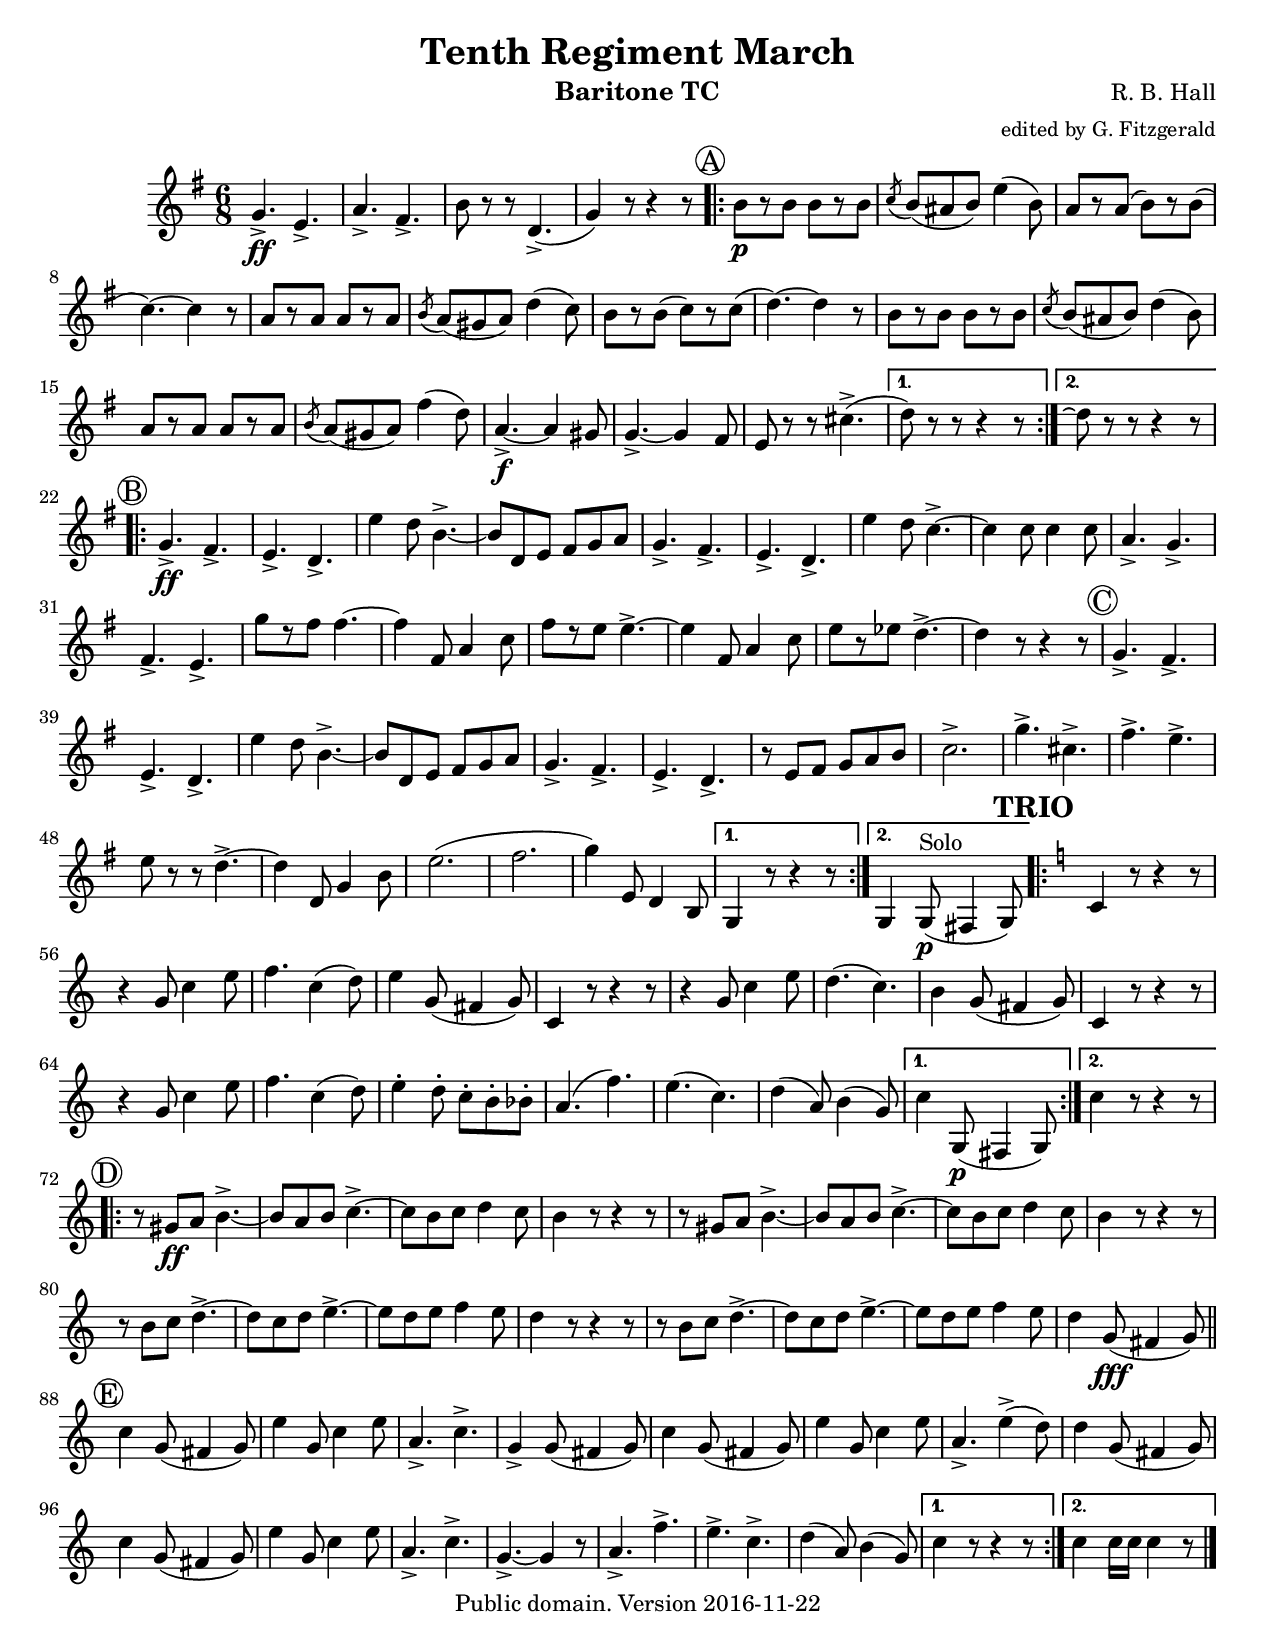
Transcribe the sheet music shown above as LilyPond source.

\version "2.18.2"
\include "TenthRegiment.ly"

\paper {
  #(set-paper-size "letter")
  ragged-last-bottom = ##f
  ragged-bottom = ##f
}

\header {
  instrument = "Baritone TC"
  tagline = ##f
}

\score {
  \new Staff  { 
    \set Score.skipBars = ##t
    \override MultiMeasureRest.expand-limit = #1

    \set Staff.midiInstrument = "trombone"

    \time 6/8
    \clef treble

    << \rehearsalMarks 
       \baritoneTC >>
  }
  
  \layout { }
  \midi {
    \context {
      \Score
      tempoWholesPerMinute = #(ly:make-moment 180 4)
    }
 }
}
